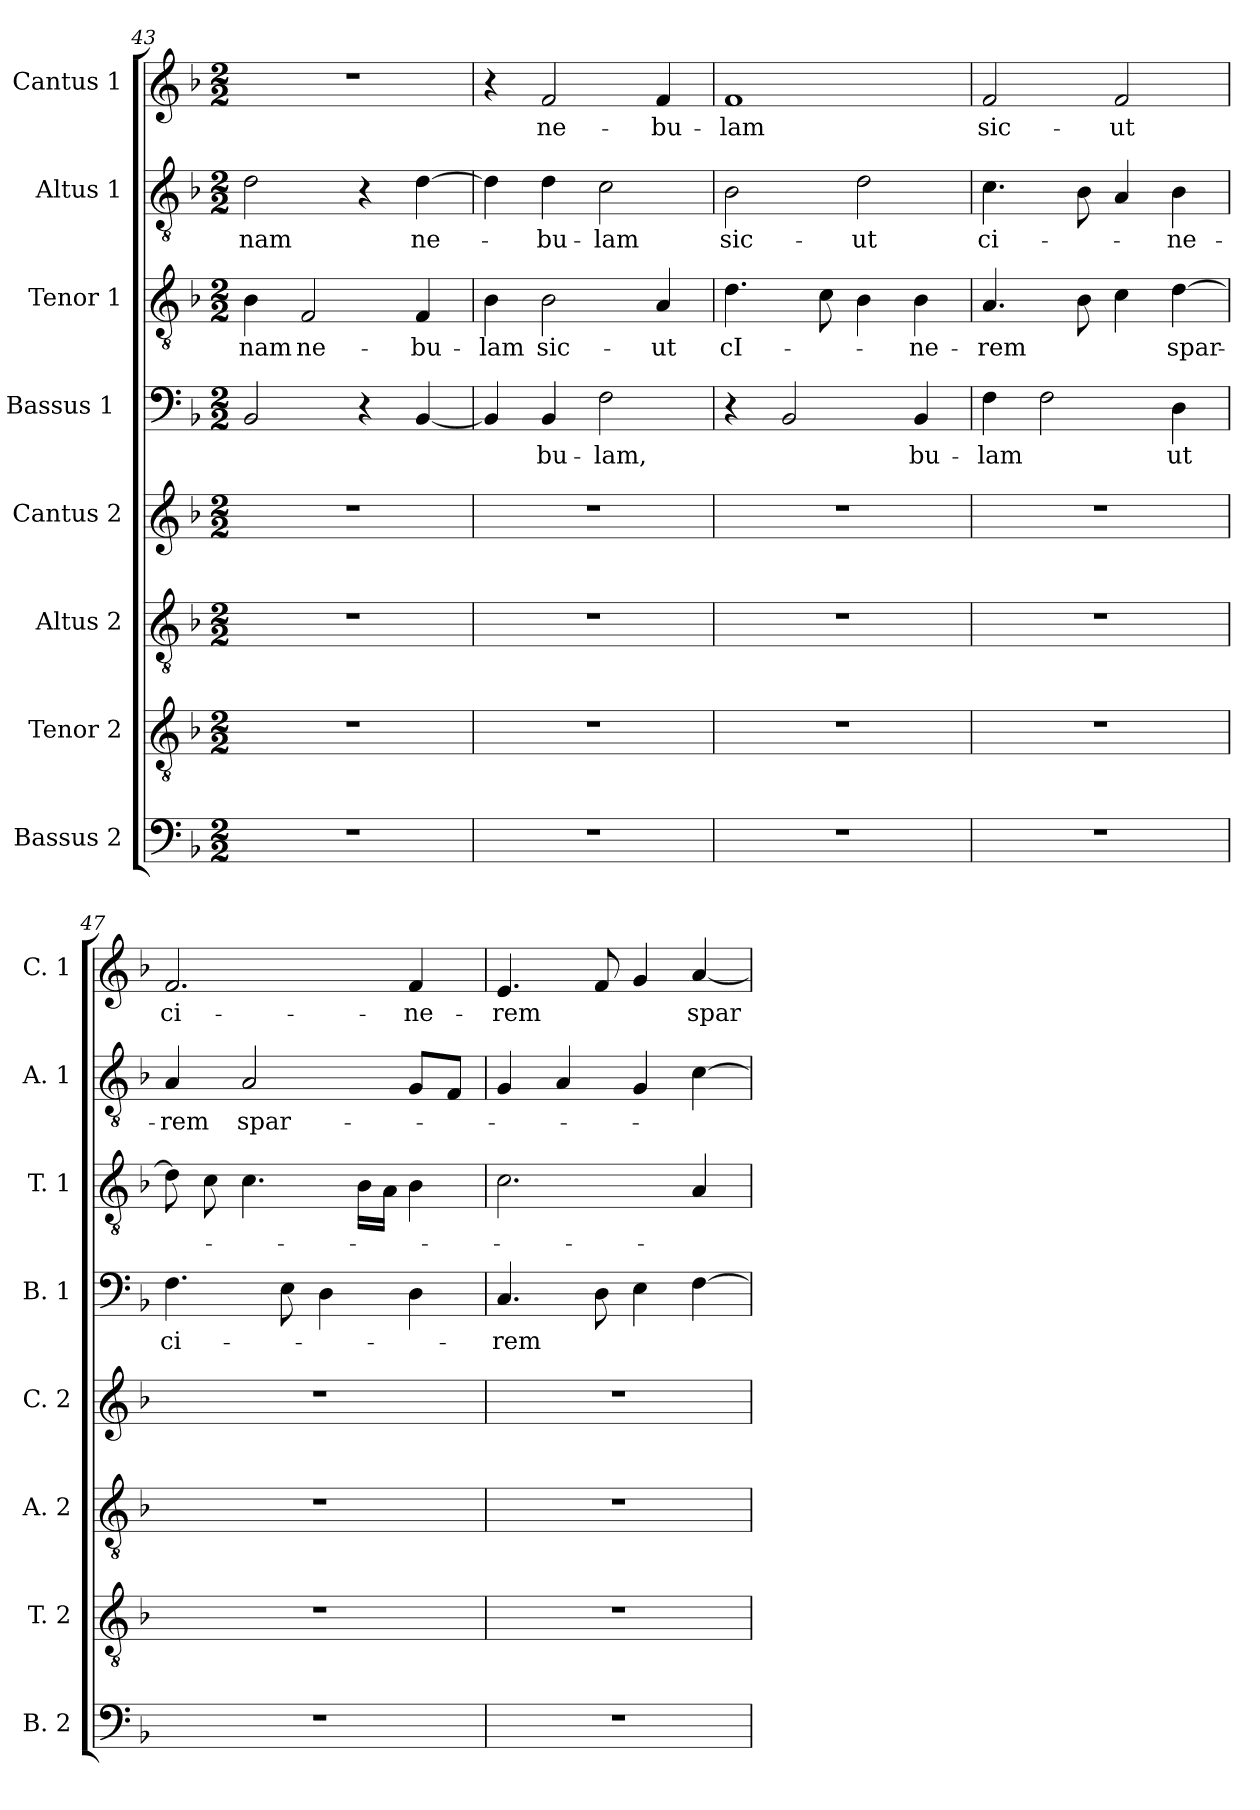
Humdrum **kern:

**kern	**kern	**kern	**kern	**kern	**text	**kern	**text	**kern	**text	**kern	**text
*part8	*part7	*part6	*part5	*part4	*part4	*part3	*part3	*part2	*part2	*part1	*part1
*staff8	*staff7	*staff6	*staff5	*staff4	*staff4	*staff3	*staff3	*staff2	*staff2	*staff1	*staff1
*I"Bassus 2	*I"Tenor 2	*I"Altus 2	*I"Cantus 2	*I"Bassus 1 	*	*I"Tenor 1	*	*I"Altus 1	*	*I"Cantus 1	*
*I'B. 2	*I'T. 2	*I'A. 2	*I'C. 2	*I'B. 1	*	*I'T. 1	*	*I'A. 1	*	*I'C. 1	*
*clefF4	*clefGv2	*clefGv2	*clefG2	*clefF4	*	*clefGv2	*	*clefGv2	*	*clefG2	*
*k[b-]	*k[b-]	*k[b-]	*k[b-]	*k[b-]	*	*k[b-]	*	*k[b-]	*	*k[b-]	*
*F:	*F:	*F:	*F:	*F:	*	*F:	*	*F:	*	*F:	*
*M2/2	*M2/2	*M2/2	*M2/2	*M2/2	*	*M2/2	*	*M2/2	*	*M2/2	*
=43	=43	=43	=43	=43	=43	=43	=43	=43	=43	=43	=43
1r	1r	1r	1r	2BB-/	.	4B-\	nam	2d\	nam	1r	.
.	.	.	.	.	.	2F/	ne-	.	.	.	.
.	.	.	.	4r	.	.	.	4r	.	.	.
.	.	.	.	[4BB-/	.	4F/	bu-	[4d\	ne-	.	.
=44	=44	=44	=44	=44	=44	=44	=44	=44	=44	=44	=44
1r	1r	1r	1r	4BB-/]	.	4B-\	lam	4d\]	.	4r	.
.	.	.	.	4BB-/	bu-	2B-\	sic-	4d\	bu-	2f/	ne-
.	.	.	.	2F\	lam,	.	.	2c\	lam	.	.
.	.	.	.	.	.	4A/	ut	.	.	4f/	bu-
=45	=45	=45	=45	=45	=45	=45	=45	=45	=45	=45	=45
1r	1r	1r	1r	4r	.	4.d\	cI-	2B-\	sic-	1f	lam
.	.	.	.	2BB-/	.	.	.	.	.	.	.
.	.	.	.	.	.	8c\	.	.	.	.	.
.	.	.	.	.	.	4B-\	.	2d\	ut	.	.
.	.	.	.	4BB-/	bu-	4B-\	ne-	.	.	.	.
=46	=46	=46	=46	=46	=46	=46	=46	=46	=46	=46	=46
1r	1r	1r	1r	4F\	lam	4.A/	rem	4.c\	ci-	2f/	sic-
.	.	.	.	2F\	.	.	.	.	.	.	.
.	.	.	.	.	.	8B-\	.	8B-\	.	.	.
.	.	.	.	.	.	4c\	.	4A/	.	2f/	ut
.	.	.	.	4D\	ut	[4d\	spar-	4B-\	ne­-	.	.
=47	=47	=47	=47	=47	=47	=47	=47	=47	=47	=47	=47
1r	1r	1r	1r	4.F\	ci-	8d\]	.	4A/	rem	2.f/	ci-
.	.	.	.	.	.	8c\	.	.	.	.	.
.	.	.	.	.	.	4.c\	.	2A/	spar-	.	.
.	.	.	.	8E\	.	.	.	.	.	.	.
.	.	.	.	4D\	.	.	.	.	.	.	.
.	.	.	.	.	.	16B-\LL	.	.	.	.	.
.	.	.	.	.	.	16A\JJ	.	.	.	.	.
.	.	.	.	4D\	.	4B-\	.	8G/L	.	4f/	ne-
.	.	.	.	.	.	.	.	8F/J	.	.	.
=48	=48	=48	=48	=48	=48	=48	=48	=48	=48	=48	=48
1r	1r	1r	1r	4.C/	rem	2.c\	.	4G/	.	4.e/	rem
.	.	.	.	.	.	.	.	4A/	.	.	.
.	.	.	.	8D\	.	.	.	.	.	8f/	.
.	.	.	.	4E\	.	.	.	4G/	.	4g/	.
.	.	.	.	[4F\	.	4A/	.	[4c\	.	[4a/	spar-
=	=	=	=	=	=	=	=	=	=	=	=
*-	*-	*-	*-	*-	*-	*-	*-	*-	*-	*-	*-
